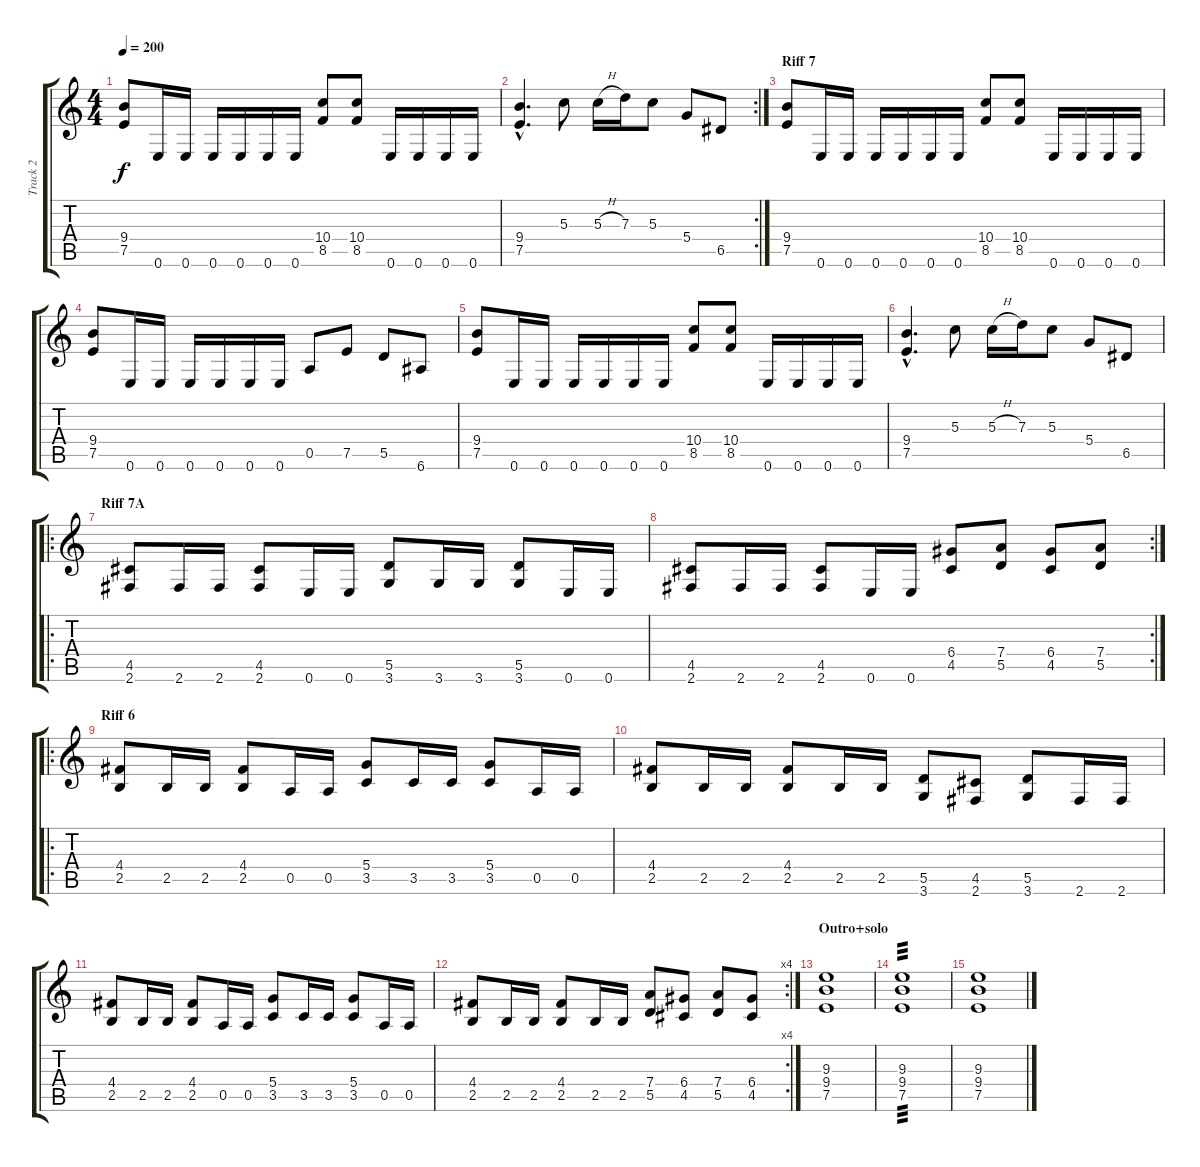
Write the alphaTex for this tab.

\track ("Track 2" "Track 2") {instrument distortionguitar}
\staff {score tabs}
\tuning (E4 B3 G3 D3 A2 E2) {hide}
\ts (4 4)
\tempo 200
\clef g2
\ks c
(9.4 7.5).8{dy f} 0.6.16 0.6.16 0.6.16 0.6.16 0.6.16 0.6.16 (10.4 8.5).8 (10.4 8.5).8 0.6.16 0.6.16 0.6.16 0.6.16 |
\rc 2
(9.4{hac} 7.5{hac}).4{d} 5.3.8 5.3{h}.16 7.3.16 5.3.8 5.4.8 6.5.8 |
\section ("" "Riff 7")
(9.4 7.5).8 0.6.16 0.6.16 0.6.16 0.6.16 0.6.16 0.6.16 (10.4 8.5).8 (10.4 8.5).8 0.6.16 0.6.16 0.6.16 0.6.16 |
(9.4 7.5).8 0.6.16 0.6.16 0.6.16 0.6.16 0.6.16 0.6.16 0.5.8 7.5.8 5.5.8 6.6.8 |
(9.4 7.5).8 0.6.16 0.6.16 0.6.16 0.6.16 0.6.16 0.6.16 (10.4 8.5).8 (10.4 8.5).8 0.6.16 0.6.16 0.6.16 0.6.16 |
(9.4{hac} 7.5{hac}).4{d} 5.3.8 5.3{h}.16 7.3.16 5.3.8 5.4.8 6.5.8 |
\ro
\section ("" "Riff 7A")
(4.5 2.6).8 2.6.16 2.6.16 (4.5 2.6).8 0.6.16 0.6.16 (5.5 3.6).8 3.6.16 3.6.16 (5.5 3.6).8 0.6.16 0.6.16 |
\rc 2
(4.5 2.6).8 2.6.16 2.6.16 (4.5 2.6).8 0.6.16 0.6.16 (6.4 4.5).8 (7.4 5.5).8 (6.4 4.5).8 (7.4 5.5).8 |
\ro
\section ("" "Riff 6")
(4.4 2.5).8 2.5.16 2.5.16 (4.4 2.5).8 0.5.16 0.5.16 (5.4 3.5).8 3.5.16 3.5.16 (5.4 3.5).8 0.5.16 0.5.16 |
(4.4 2.5).8 2.5.16 2.5.16 (4.4 2.5).8 2.5.16 2.5.16 (5.5 3.6).8 (4.5 2.6).8 (5.5 3.6).8 2.6.16 2.6.16 |
(4.4 2.5).8 2.5.16 2.5.16 (4.4 2.5).8 0.5.16 0.5.16 (5.4 3.5).8 3.5.16 3.5.16 (5.4 3.5).8 0.5.16 0.5.16 |
\rc 4
(4.4 2.5).8 2.5.16 2.5.16 (4.4 2.5).8 2.5.16 2.5.16 (7.4 5.5).8 (6.4 4.5).8 (7.4 5.5).8 (6.4 4.5).8 |
\section ("" "Outro+solo")
(9.3 9.4 7.5).1 |
(9.3 9.4 7.5).1{tp 3} |
(9.3 9.4 7.5).1
